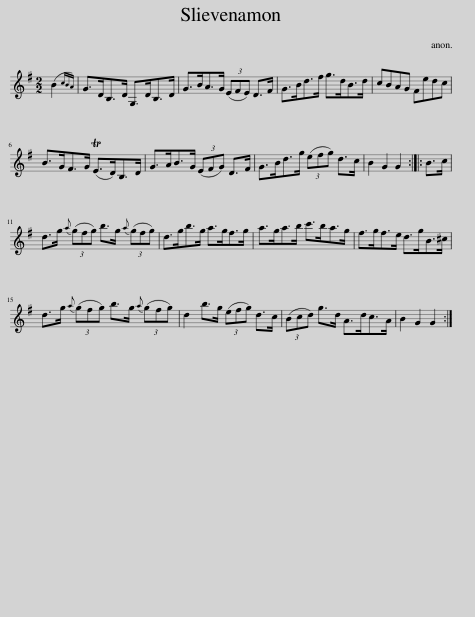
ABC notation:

X:1
L:1/8
M:2/2
I:linebreak $
K:G
V:1 treble
V:1
 (B2{cBA)} | G>DB,>D G,>DB,>D | G>BA>G (3(EFE) D>F | G>Bd>f g>dB>d | cBAG Fedc |$ %5
 B>GF>G (TE>D)B,>D | G>AB>G (3(EFG) D>F | G>Bd>g (3(efg) d>c | B2 G2 G2 :: B>c |$ %10
 d>g{a} (3(gfg) b>g{a} (3(gfg) | d>gb>g a>gf>g | a>ga>b c'>ba>g | f>gf>e d>gB>^c |$ d>g{a} (3(gfg) b>g{a} (3(gfg) | %15
 d2 b>g (3(efg) d>c | (3(Bcd) g>d A>dc>A | B2 G2 G2 :| %18
